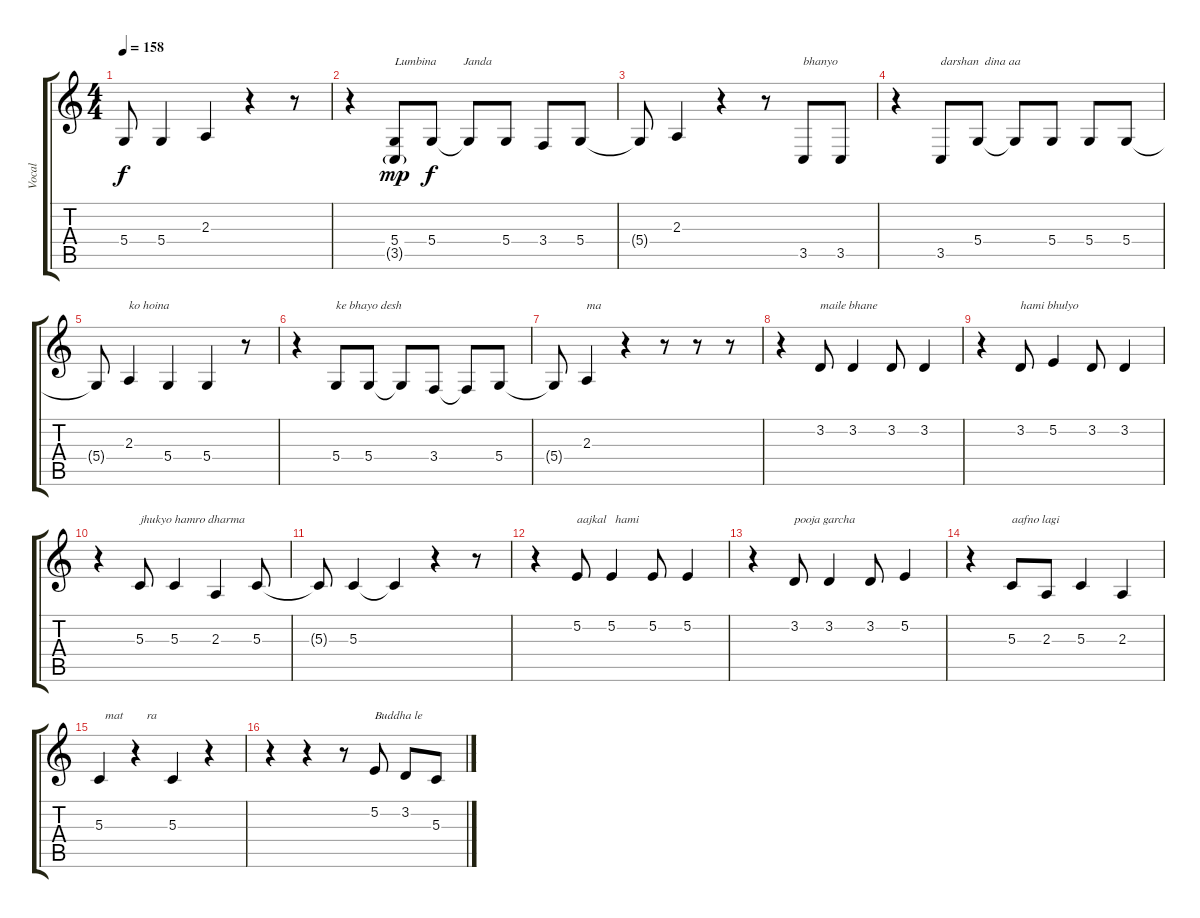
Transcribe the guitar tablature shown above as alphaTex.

\track ("Vocal" "Vocal") {instrument bassoon}
\staff {score tabs}
\tuning (E4 B3 G3 D3 A2 E2) {hide}
\ts (4 4)
\tempo 158
\clef g2
\ks c
5.4{t}.8{dy f} 5.4.4 2.3.4 r.4 r.8 |
r.4 (5.4 3.5{g}).8{txt "Lumbina         Janda" dy mp} 5.4.8{dy f} 5.4{t}.8 5.4.8 3.4.8 5.4.8 |
5.4{t}.8 2.3.4 r.4 r.8 3.5.8{txt "bhanyo"} 3.5.8 |
r.4 3.5.8{txt "darshan  dina aa"} 5.4.8 5.4{t}.8 5.4.8 5.4.8 5.4.8 |
5.4{t}.8 2.3.4{txt "ko hoina"} 5.4.4 5.4.4 r.8 |
r.4 5.4.8{txt "ke bhayo desh"} 5.4.8 5.4{t}.8 3.4.8 3.4{t}.8 5.4.8 |
5.4{t}.8 2.3.4{txt "ma"} r.4 r.8 r.8 r.8 |
\section ("" "")
r.4 3.2.8{txt "maile bhane"} 3.2.4 3.2.8 3.2.4 |
r.4 3.2.8{txt "hami bhulyo"} 5.2.4 3.2.8 3.2.4 |
r.4 5.3.8{txt "jhukyo hamro dharma"} 5.3.4 2.3.4 5.3.8 |
5.3{t}.8 5.3.4 5.3{t}.4 r.4 r.8 |
r.4 5.2.8{txt "aajkal   hami"} 5.2.4 5.2.8 5.2.4 |
r.4 3.2.8{txt "pooja garcha"} 3.2.4 3.2.8 5.2.4 |
r.4 5.3.8{txt "aafno lagi           "} 2.3.8 5.3.4 2.3.4 |
5.3.4{txt "  mat        ra"} r.4 5.3.4 r.4 |
r.4 r.4 r.8 5.2.8{txt "Buddha le"} 3.2.8 5.3.8
